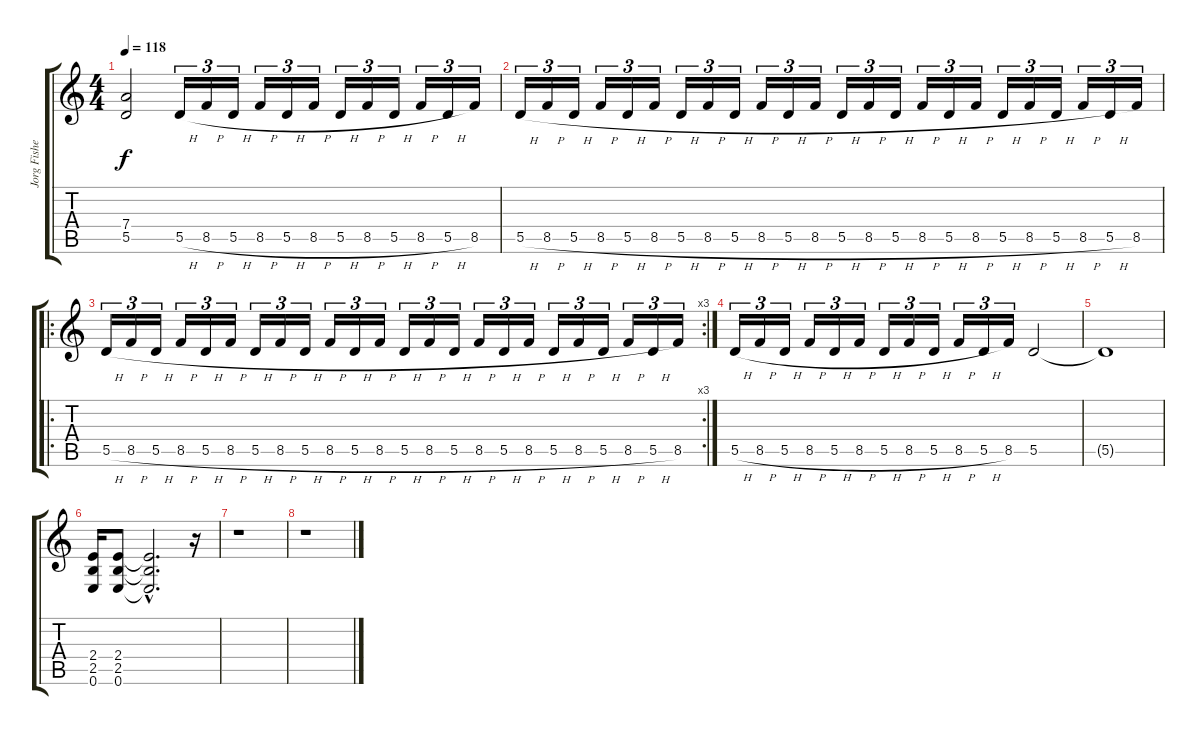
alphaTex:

\track ("Jorg Fisher" "Jorg Fishe") {instrument distortionguitar}
\staff {score tabs}
\tuning (E4 B3 G3 D3 A2 E2) {hide}
\ts (4 4)
\tempo 118
\clef g2
\ks c
(7.4 5.5).2{dy f} 5.5{h}.16{tu (3 2)} 8.5{h}.16{tu (3 2)} 5.5{h}.16{tu (3 2)} 8.5{h}.16{tu (3 2)} 5.5{h}.16{tu (3 2)} 8.5{h}.16{tu (3 2)} 5.5{h}.16{tu (3 2)} 8.5{h}.16{tu (3 2)} 5.5{h}.16{tu (3 2)} 8.5{h}.16{tu (3 2)} 5.5{h}.16{tu (3 2)} 8.5.16{tu (3 2)} |
5.5{h}.16{tu (3 2)} 8.5{h}.16{tu (3 2)} 5.5{h}.16{tu (3 2)} 8.5{h}.16{tu (3 2)} 5.5{h}.16{tu (3 2)} 8.5{h}.16{tu (3 2)} 5.5{h}.16{tu (3 2)} 8.5{h}.16{tu (3 2)} 5.5{h}.16{tu (3 2)} 8.5{h}.16{tu (3 2)} 5.5{h}.16{tu (3 2)} 8.5{h}.16{tu (3 2)} 5.5{h}.16{tu (3 2)} 8.5{h}.16{tu (3 2)} 5.5{h}.16{tu (3 2)} 8.5{h}.16{tu (3 2)} 5.5{h}.16{tu (3 2)} 8.5{h}.16{tu (3 2)} 5.5{h}.16{tu (3 2)} 8.5{h}.16{tu (3 2)} 5.5{h}.16{tu (3 2)} 8.5{h}.16{tu (3 2)} 5.5{h}.16{tu (3 2)} 8.5.16{tu (3 2)} |
\ro
\rc 3
5.5{h}.16{tu (3 2)} 8.5{h}.16{tu (3 2)} 5.5{h}.16{tu (3 2)} 8.5{h}.16{tu (3 2)} 5.5{h}.16{tu (3 2)} 8.5{h}.16{tu (3 2)} 5.5{h}.16{tu (3 2)} 8.5{h}.16{tu (3 2)} 5.5{h}.16{tu (3 2)} 8.5{h}.16{tu (3 2)} 5.5{h}.16{tu (3 2)} 8.5{h}.16{tu (3 2)} 5.5{h}.16{tu (3 2)} 8.5{h}.16{tu (3 2)} 5.5{h}.16{tu (3 2)} 8.5{h}.16{tu (3 2)} 5.5{h}.16{tu (3 2)} 8.5{h}.16{tu (3 2)} 5.5{h}.16{tu (3 2)} 8.5{h}.16{tu (3 2)} 5.5{h}.16{tu (3 2)} 8.5{h}.16{tu (3 2)} 5.5{h}.16{tu (3 2)} 8.5.16{tu (3 2)} |
5.5{h}.16{tu (3 2)} 8.5{h}.16{tu (3 2)} 5.5{h}.16{tu (3 2)} 8.5{h}.16{tu (3 2)} 5.5{h}.16{tu (3 2)} 8.5{h}.16{tu (3 2)} 5.5{h}.16{tu (3 2)} 8.5{h}.16{tu (3 2)} 5.5{h}.16{tu (3 2)} 8.5{h}.16{tu (3 2)} 5.5{h}.16{tu (3 2)} 8.5.16{tu (3 2)} 5.5.2 |
5.5{t}.1 |
(2.4 2.5 0.6).16 (2.4 2.5 0.6).8 (2.4{hac t} 2.5{hac t} 0.6{hac t}).2{d} r.16 |
r.1 |
r.1
